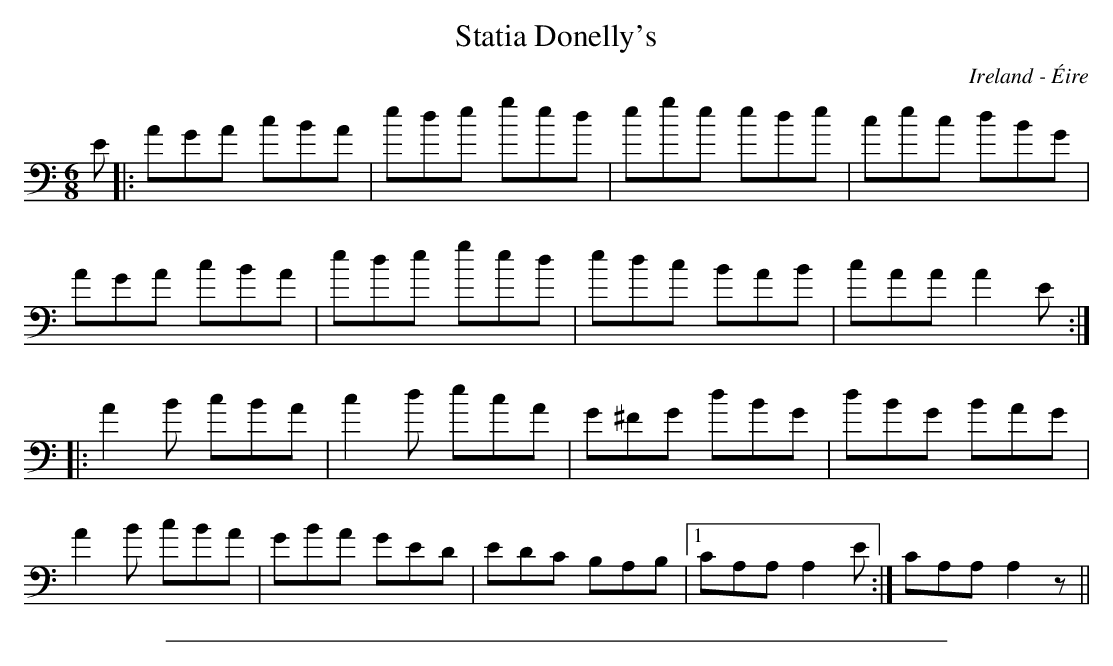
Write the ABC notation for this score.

X:1
T: Statia Donelly's
O:Ireland - Éire
M:6/8
L:1/8
K:C bass
E |: AGA cBA | ede ged | ege ede | cec dBG |
     AGA cBA | ede ged | edc BAB | cAA A2 E :|
  |: A2B cBA | c2d ecA | G^FG dBG | dBG BAG |
     A2B cBA | GBA GED | EDC B,A,B,|1 CA,A,A,2 E :| CA,A,A,2 z ||
